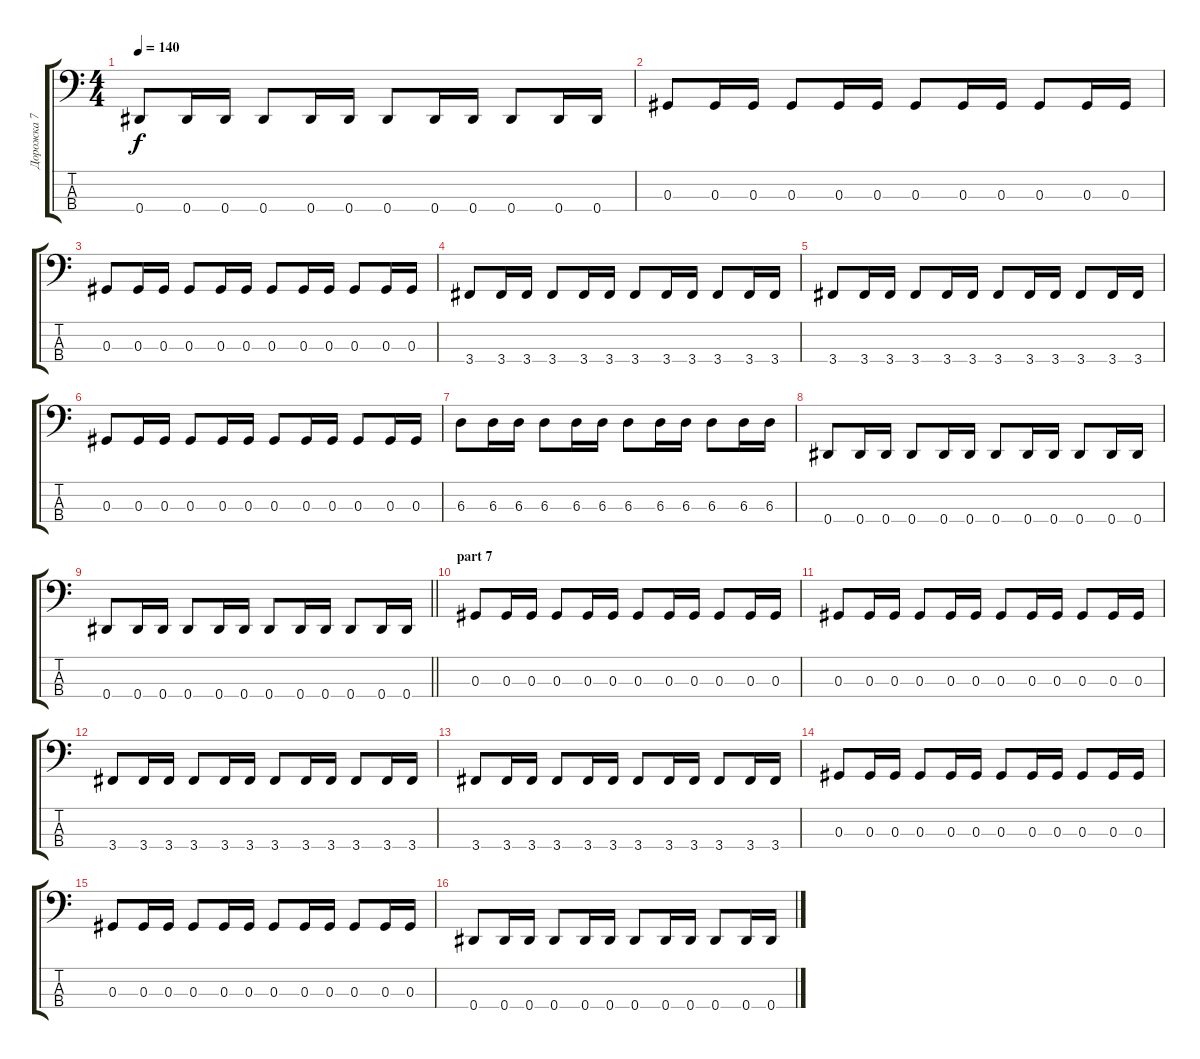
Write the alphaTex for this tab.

\track ("Дорожка 7" "Дорожка 7") {instrument electricbasspick}
\staff {score tabs}
\tuning (F2 C2 Ab1 Eb1) {hide}
\ts (4 4)
\tempo 140
\clef f4
\ks c
0.4.8{dy f} 0.4.16 0.4.16 0.4.8 0.4.16 0.4.16 0.4.8 0.4.16 0.4.16 0.4.8 0.4.16 0.4.16 |
0.3.8 0.3.16 0.3.16 0.3.8 0.3.16 0.3.16 0.3.8 0.3.16 0.3.16 0.3.8 0.3.16 0.3.16 |
0.3.8 0.3.16 0.3.16 0.3.8 0.3.16 0.3.16 0.3.8 0.3.16 0.3.16 0.3.8 0.3.16 0.3.16 |
3.4.8 3.4.16 3.4.16 3.4.8 3.4.16 3.4.16 3.4.8 3.4.16 3.4.16 3.4.8 3.4.16 3.4.16 |
3.4.8 3.4.16 3.4.16 3.4.8 3.4.16 3.4.16 3.4.8 3.4.16 3.4.16 3.4.8 3.4.16 3.4.16 |
0.3.8 0.3.16 0.3.16 0.3.8 0.3.16 0.3.16 0.3.8 0.3.16 0.3.16 0.3.8 0.3.16 0.3.16 |
6.3.8 6.3.16 6.3.16 6.3.8 6.3.16 6.3.16 6.3.8 6.3.16 6.3.16 6.3.8 6.3.16 6.3.16 |
0.4.8 0.4.16 0.4.16 0.4.8 0.4.16 0.4.16 0.4.8 0.4.16 0.4.16 0.4.8 0.4.16 0.4.16 |
\barLineRight lightlight
0.4.8 0.4.16 0.4.16 0.4.8 0.4.16 0.4.16 0.4.8 0.4.16 0.4.16 0.4.8 0.4.16 0.4.16 |
\section ("" "part 7")
0.3.8 0.3.16 0.3.16 0.3.8 0.3.16 0.3.16 0.3.8 0.3.16 0.3.16 0.3.8 0.3.16 0.3.16 |
0.3.8 0.3.16 0.3.16 0.3.8 0.3.16 0.3.16 0.3.8 0.3.16 0.3.16 0.3.8 0.3.16 0.3.16 |
3.4.8 3.4.16 3.4.16 3.4.8 3.4.16 3.4.16 3.4.8 3.4.16 3.4.16 3.4.8 3.4.16 3.4.16 |
3.4.8 3.4.16 3.4.16 3.4.8 3.4.16 3.4.16 3.4.8 3.4.16 3.4.16 3.4.8 3.4.16 3.4.16 |
0.3.8 0.3.16 0.3.16 0.3.8 0.3.16 0.3.16 0.3.8 0.3.16 0.3.16 0.3.8 0.3.16 0.3.16 |
0.3.8 0.3.16 0.3.16 0.3.8 0.3.16 0.3.16 0.3.8 0.3.16 0.3.16 0.3.8 0.3.16 0.3.16 |
0.4.8 0.4.16 0.4.16 0.4.8 0.4.16 0.4.16 0.4.8 0.4.16 0.4.16 0.4.8 0.4.16 0.4.16
